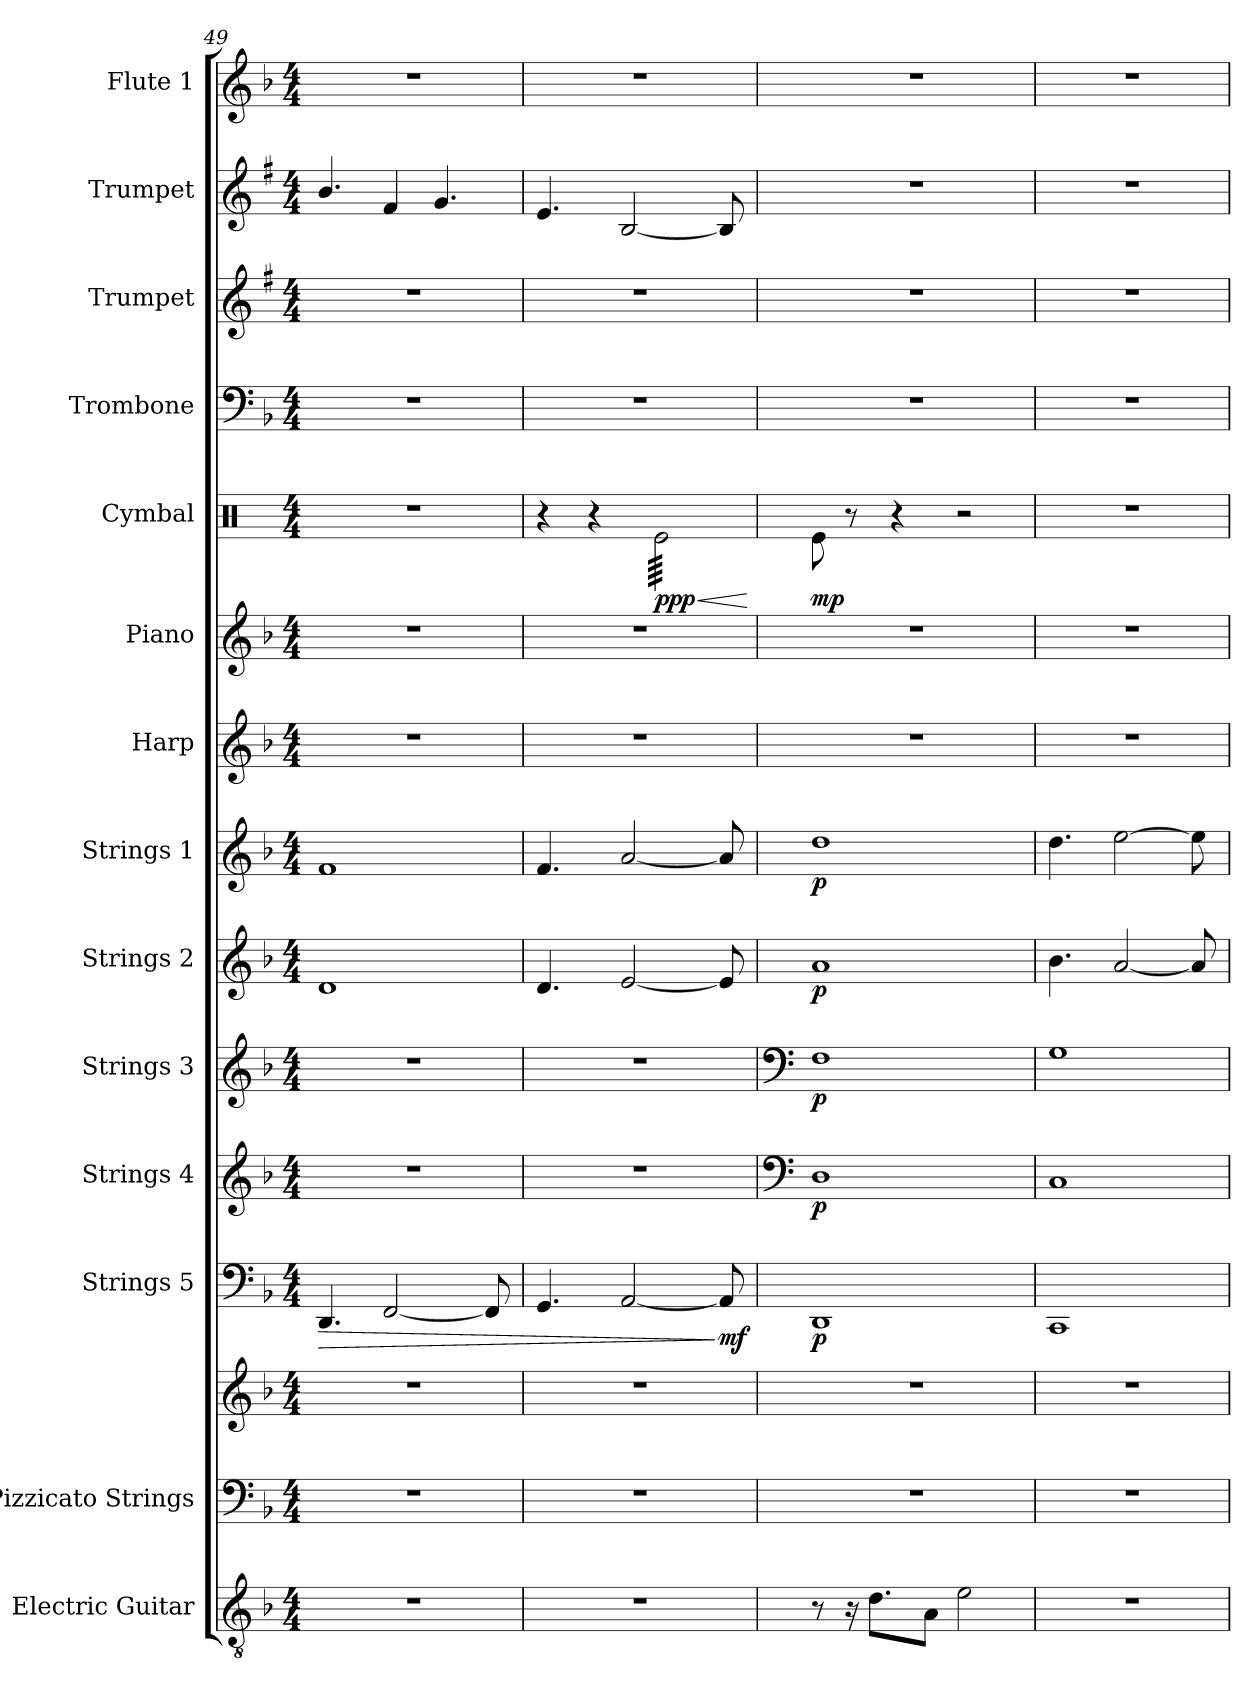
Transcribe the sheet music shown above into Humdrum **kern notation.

**kern	**kern	**kern	**kern	**dynam	**kern	**dynam	**kern	**dynam	**kern	**dynam	**kern	**dynam	**kern	**kern	**kern	**dynam	**kern	**kern	**kern	**kern
*part14	*part13	*part13	*part12	*part12	*part11	*part11	*part10	*part10	*part9	*part9	*part8	*part8	*part7	*part6	*part5	*part5	*part4	*part3	*part2	*part1
*staff15	*staff14	*staff13	*staff12	*staff12	*staff11	*staff11	*staff10	*staff10	*staff9	*staff9	*staff8	*staff8	*staff7	*staff6	*staff5	*staff5	*staff4	*staff3	*staff2	*staff1
*I"Electric Guitar	*I"Pizzicato Strings	*	*I"Strings 5	*	*I"Strings 4	*	*I"Strings 3	*	*I"Strings 2	*	*I"Strings 1	*	*I"Harp	*I"Piano	*I"Cymbal	*	*I"Trombone	*I"Trumpet	*I"Trumpet	*I"Flute 1
*I'El. Guit.	*I'Pizz. St.	*	*I'St. 5	*	*I'St. 4	*	*I'St. 3	*	*I'St. 2	*	*I'St. 1	*	*I'Hrp.	*I'Pno.	*I'Cym.	*	*I'Tbn.	*I'Tpt.	*I'Tpt.	*I'Fl. 1
*clefGv2	*clefF4	*clefG2	*clefF4	*	*clefG2	*	*clefG2	*	*clefG2	*	*clefG2	*	*clefG2	*clefG2	*clefX	*	*clefF4	*clefG2	*clefG2	*clefG2
*	*	*	*	*	*	*	*	*	*	*	*	*	*	*	*	*	*	*ITrd1c2	*ITrd1c2	*
*k[b-]	*k[b-]	*k[b-]	*k[b-]	*	*k[b-]	*	*k[b-]	*	*k[b-]	*	*k[b-]	*	*k[b-]	*k[b-]	*k[]	*	*k[b-]	*k[b-]	*k[b-]	*k[b-]
*M4/4	*M4/4	*M4/4	*M4/4	*	*M4/4	*	*M4/4	*	*M4/4	*	*M4/4	*	*M4/4	*M4/4	*M4/4	*	*M4/4	*M4/4	*M4/4	*M4/4
=49	=49	=49	=49	=49	=49	=49	=49	=49	=49	=49	=49	=49	=49	=49	=49	=49	=49	=49	=49	=49
!	!	!	!	!LO:HP:b	!	!	!	!	!	!	!	!	!	!	!	!	!	!	!	!
1r	1r	1r	4.DD/	>	1r	.	1r	.	1d	.	1f	.	1r	1r	1r	.	1r	1r	4.a/	1r
.	.	.	[2FF/	.	.	.	.	.	.	.	.	.	.	.	.	.	.	.	4e/	.
.	.	.	.	.	.	.	.	.	.	.	.	.	.	.	.	.	.	.	4.f/	.
.	.	.	8FF/]	.	.	.	.	.	.	.	.	.	.	.	.	.	.	.	.	.
=50	=50	=50	=50	=50	=50	=50	=50	=50	=50	=50	=50	=50	=50	=50	=50	=50	=50	=50	=50	=50
1r	1r	1r	4.GG/	.	1r	.	1r	.	4.d/	.	4.f/	.	1r	1r	4r	.	1r	1r	4.d/	1r
.	.	.	.	.	.	.	.	.	.	.	.	.	.	.	4r	.	.	.	.	.
.	.	.	[2AA/	.	.	.	.	.	[2e/	.	[2a/	.	.	.	.	.	.	.	[2A/	.
!	!	!	!	!	!	!	!	!	!	!	!	!	!	!	!	!LO:HP:b	!	!	!	!
!	!	!	!	!	!	!	!	!	!	!	!	!	!	!	!	!LO:DY:n=1:b	!	!	!	!
*	*	*	*	*	*	*	*	*	*	*	*	*	*	*	*tremolo	*	*	*	*	*
.	.	.	.	.	.	.	.	.	.	.	.	.	.	.	64Re\LLLL	< ppp	.	.	.	.
.	.	.	.	.	.	.	.	.	.	.	.	.	.	.	64Re\	.	.	.	.	.
.	.	.	.	.	.	.	.	.	.	.	.	.	.	.	64Re\	.	.	.	.	.
.	.	.	.	.	.	.	.	.	.	.	.	.	.	.	64Re\	.	.	.	.	.
.	.	.	.	.	.	.	.	.	.	.	.	.	.	.	64Re\	.	.	.	.	.
.	.	.	.	.	.	.	.	.	.	.	.	.	.	.	64Re\	.	.	.	.	.
.	.	.	.	.	.	.	.	.	.	.	.	.	.	.	64Re\	.	.	.	.	.
.	.	.	.	.	.	.	.	.	.	.	.	.	.	.	64Re\	.	.	.	.	.
.	.	.	.	.	.	.	.	.	.	.	.	.	.	.	64Re\	.	.	.	.	.
.	.	.	.	.	.	.	.	.	.	.	.	.	.	.	64Re\	.	.	.	.	.
.	.	.	.	.	.	.	.	.	.	.	.	.	.	.	64Re\	.	.	.	.	.
.	.	.	.	.	.	.	.	.	.	.	.	.	.	.	64Re\	.	.	.	.	.
.	.	.	.	.	.	.	.	.	.	.	.	.	.	.	64Re\	.	.	.	.	.
.	.	.	.	.	.	.	.	.	.	.	.	.	.	.	64Re\	.	.	.	.	.
.	.	.	.	.	.	.	.	.	.	.	.	.	.	.	64Re\	.	.	.	.	.
.	.	.	.	.	.	.	.	.	.	.	.	.	.	.	64Re\	.	.	.	.	.
.	.	.	.	.	.	.	.	.	.	.	.	.	.	.	64Re\	.	.	.	.	.
.	.	.	.	.	.	.	.	.	.	.	.	.	.	.	64Re\	.	.	.	.	.
.	.	.	.	.	.	.	.	.	.	.	.	.	.	.	64Re\	.	.	.	.	.
.	.	.	.	.	.	.	.	.	.	.	.	.	.	.	64Re\	.	.	.	.	.
.	.	.	.	.	.	.	.	.	.	.	.	.	.	.	64Re\	.	.	.	.	.
.	.	.	.	.	.	.	.	.	.	.	.	.	.	.	64Re\	.	.	.	.	.
.	.	.	.	.	.	.	.	.	.	.	.	.	.	.	64Re\	.	.	.	.	.
.	.	.	.	.	.	.	.	.	.	.	.	.	.	.	64Re\	.	.	.	.	.
!	!	!	!	!LO:DY:n=1:b	!	!	!	!	!	!	!	!	!	!	!	!	!	!	!	!
.	.	.	8AA/]	] mf	.	.	.	.	8e/]	.	8a/]	.	.	.	64Re\	.	.	.	8A/]	.
.	.	.	.	.	.	.	.	.	.	.	.	.	.	.	64Re\	.	.	.	.	.
.	.	.	.	.	.	.	.	.	.	.	.	.	.	.	64Re\	.	.	.	.	.
.	.	.	.	.	.	.	.	.	.	.	.	.	.	.	64Re\	.	.	.	.	.
.	.	.	.	.	.	.	.	.	.	.	.	.	.	.	64Re\	.	.	.	.	.
.	.	.	.	.	.	.	.	.	.	.	.	.	.	.	64Re\	.	.	.	.	.
.	.	.	.	.	.	.	.	.	.	.	.	.	.	.	64Re\	.	.	.	.	.
.	.	.	.	.	.	.	.	.	.	.	.	.	.	.	64Re\JJJJ	.	.	.	.	.
*	*	*	*	*	*	*	*	*	*	*	*	*	*	*	*Xtremolo	*	*	*	*	*
.	.	.	.	.	.	.	.	.	.	.	.	.	.	.	.	[	.	.	.	.
!!LO:PB:g=z
=51	=51	=51	=51	=51	=51	=51	=51	=51	=51	=51	=51	=51	=51	=51	=51	=51	=51	=51	=51	=51
*	*	*	*	*	*clefF4	*	*clefF4	*	*	*	*	*	*	*	*	*	*	*	*	*
!	!	!	!	!LO:DY:b	!	!LO:DY:b	!	!LO:DY:b	!	!LO:DY:b	!	!LO:DY:b	!	!	!	!LO:DY:b	!	!	!	!
8r	1r	1r	1DD	p	1D	p	1F	p	1a	p	1dd	p	1r	1r	8Re\	mp	1r	1r	1r	1r
16r	.	.	.	.	.	.	.	.	.	.	.	.	.	.	8r	.	.	.	.	.
8.d\L	.	.	.	.	.	.	.	.	.	.	.	.	.	.	.	.	.	.	.	.
.	.	.	.	.	.	.	.	.	.	.	.	.	.	.	4r	.	.	.	.	.
8A\J	.	.	.	.	.	.	.	.	.	.	.	.	.	.	.	.	.	.	.	.
2e\	.	.	.	.	.	.	.	.	.	.	.	.	.	.	2r	.	.	.	.	.
=52	=52	=52	=52	=52	=52	=52	=52	=52	=52	=52	=52	=52	=52	=52	=52	=52	=52	=52	=52	=52
1r	1r	1r	1CC	.	1C	.	1G	.	4.b-\	.	4.dd\	.	1r	1r	1r	.	1r	1r	1r	1r
.	.	.	.	.	.	.	.	.	[2a/	.	[2ee\	.	.	.	.	.	.	.	.	.
.	.	.	.	.	.	.	.	.	8a/]	.	8ee\]	.	.	.	.	.	.	.	.	.
=	=	=	=	=	=	=	=	=	=	=	=	=	=	=	=	=	=	=	=	=
*-	*-	*-	*-	*-	*-	*-	*-	*-	*-	*-	*-	*-	*-	*-	*-	*-	*-	*-	*-	*-
